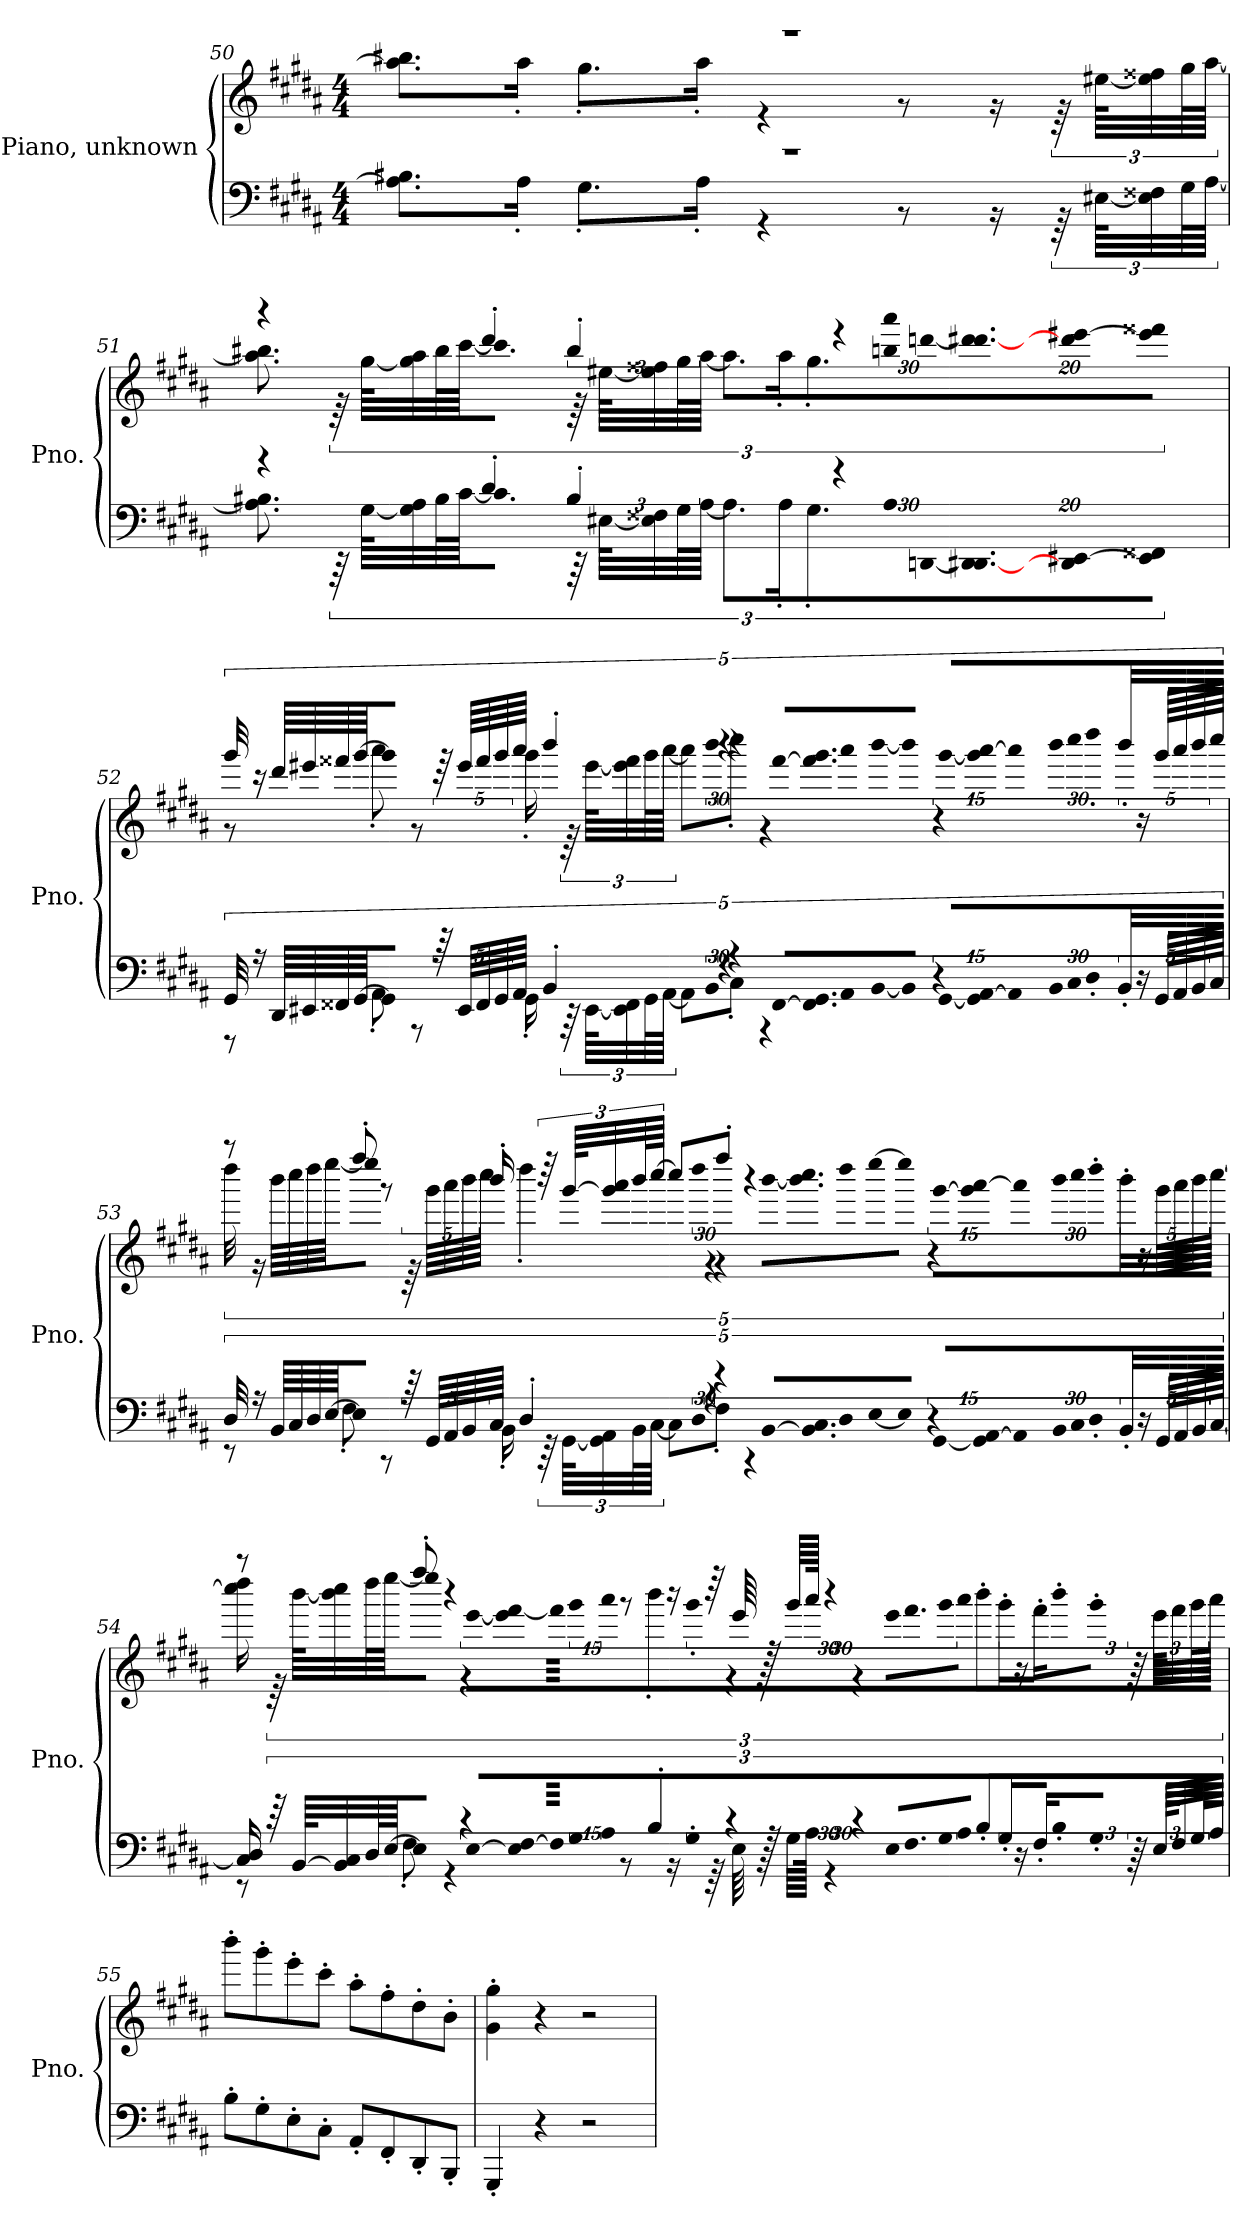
**kern	**kern
*part1	*part1
*staff2	*staff1
*I"Piano, unknown	*
*I'Pno.	*
!!LO:LB:g=z
*clefF4	*clefG2
*k[f#c#g#d#a#]	*k[f#c#g#d#a#]
*M4/4	*M4/4
=50	=50
*^	*^
1r	8.A#\] 8.B#X\L	1r	8.aa#\] 8.bb#X\L
.	16A#'\Jk	.	16aa#'\Jk
.	8.G#'\L	.	8.gg#'\L
.	16A#'\Jk	.	16aa#'\Jk
.	4r	.	4r
.	8r	.	8r
.	16r	.	16r
.	96r	.	96r
.	[96E#X\KLLL	.	[96ee#X\KLLL
.	48E#\] 48F##X\	.	48ee#\] 48ff##X\
.	96G#\L	.	96gg#\L
.	[96A#\JJJJ	.	[96aa#\JJJJ
!!LO:LB:g=z	!!
=51	=51	=51	=51
4r	8.A#\] 8.B#X\	4r	8.aa#\] 8.bb#X\
.	96r	.	96r
.	[96G#\KLLL	.	[96gg#\KLLL
.	48G#\] 48A#\	.	48gg#\] 48aa#\
.	96B#\L	.	96bb#\L
.	[96c#\JJJ	.	[96ccc#\JJJ
4d#'/	8.c#\J]	4ddd#'/	8.ccc#\J]
.	96r	.	96r
.	[96E#X\KLLL	.	[96ee#X\KLLL
.	48E#\] 48F##X\	.	48ee#\] 48ff##X\
.	96G#\L	.	96gg#\L
.	[96A#\JJJJ	.	[96aa#\JJJJ
4B#'/	8.A#\L]	4bb#'/	8.aa#\L]
.	16A#'\K	.	16aa#'\K
4r	8.G#'\	4r	8.gg#'\
*	*Xbrackettup	*	*
!	!LO:N:vis=256	!	!
*	*	*	*Xbrackettup
!	!	!	!LO:N:vis=256
.	1920%17A#\LLLL	.	1920%17bbn\ 1920%17aaa#\LLLL
!	!LO:N:vis=256	!	!LO:N:vis=256
.	[1920%17DDn\J	.	[1920%17dddn\J
!	!LO:N:vis=64.	!	!LO:N:vis=64.
.	640%17DD\] [640%17DD#X\	.	640%17ddd\] [640%17ddd#X\
.	1920ryy	.	1920ryy
!	!LO:N:vis=256	!	!LO:N:vis=256
.	1920%17DD#\] [1920%17EE#X\L	.	1920%17ddd#\] [1920%17eee#X\L
!	!LO:N:vis=256	!	!LO:N:vis=256
.	1920%17EE#\] 1920%17FF##X\JJJJJ	.	1920%17eee#\] 1920%17fff##X\JJJJJ
!!LO:LB:g=z	!!
=52	=52	=52	=52
*brackettup	*	*brackettup	*
40GG#/	8r	40ggg#/	8r
20r	.	20r	.
80DD#/LLLL	.	80ddd#/LLLL	.
80EE#X/	.	80eee#X/	.
80FF##X/	.	80fff##X/	.
[80GG#/JJ	.	[80ggg#/JJ	.
16GG#/JJ]	8AA#'\	16ggg#/JJ]	8aaa#'\
80r	.	80r	.
80EE#/LLLL	.	80eee#/LLLL	.
80FF##/	.	80fff##/	.
80GG#/	.	80ggg#/	.
80AA#/JJJJ	.	80aaa#/JJJJ	.
4BB'/	8r	4bbb'/	8r
.	16GG#'\	.	16ggg#'\
.	96r	.	96r
.	[96EE#\KLLL	.	[96eee#\KLLL
.	48EE#\] 48FF##\	.	48eee#\] 48fff##\
.	96GG#\L	.	96ggg#\L
.	[96AA#\JJJJ	.	[96aaa#\JJJJ
!LO:N:vis=64	!	!LO:N:vis=64	!
960%17BB/	8AA#\L]	960%17bbb/	8aaa#\L]
!LO:N:vis=64	!	!LO:N:vis=64	!
960%17r	.	960%17r	.
1920ryy	.	1920ryy	.
!LO:N:vis=32	!	!LO:N:vis=32	!
640%23r	.	640%23r	.
!LO:N:vis=256	!	!LO:N:vis=256	!
[1920%17FF##/KLLLL	.	[1920%17fff##/KLLLL	.
!LO:N:vis=64.	!	!LO:N:vis=64.	!
640%17FF##/] 640%17GG#/	.	640%17fff##/] 640%17ggg#/	.
!LO:N:vis=256	!	!LO:N:vis=256	!
1920%17AA#/L	.	1920%17aaa#/L	.
!LO:N:vis=256	!	!LO:N:vis=256	!
[1920%17BB/JJJ	.	[1920%17bbb/JJJ	.
16BB/JJ]	8C#'\J	16bbb/JJ]	8cccc#'\J
!LO:N:vis=128	!	!LO:N:vis=128	!
1920%17r	.	1920%17r	.
!LO:N:vis=256	!	!LO:N:vis=256	!
[1920%17GG#/LLLLL	.	[1920%17ggg#/LLLLL	.
!LO:N:vis=256	!	!LO:N:vis=256	!
1920%17GG#/] [1920%17AA#/J	.	1920%17ggg#/] [1920%17aaa#/J	.
!LO:N:vis=64	!	!LO:N:vis=64	!
960%17AA#/]	.	960%17aaa#/]	.
1920ryy	.	1920ryy	.
!LO:N:vis=256	!	!LO:N:vis=256	!
1920%17BB/L	.	1920%17bbb/L	.
!LO:N:vis=256	!	!LO:N:vis=256	!
1920%17C#/JJJJ	.	1920%17cccc#/JJJJ	.
8D#'/	4r	8dddd#'/	4r
40BB'/Jkk	.	40bbb'/Jkk	.
20r	.	20r	.
80GG#/LLLL	.	80ggg#/LLLL	.
80AA#/	.	80aaa#/	.
80BB/	.	80bbb/	.
80C#/JJJJ	.	80cccc#/JJJJ	.
!!LO:LB:g=z	!!
=53	=53	=53	=53
40D#/	8r	8r	40dddd#\
20r	.	.	20r
80BB/LLLL	.	.	80bbb\LLLL
80C#/	.	.	80cccc#\
80D#/	.	.	80dddd#\
[80E/JJ	.	.	[80eeee\JJ
16E/JJ]	8F#'\	8ffff#'/	16eeee\JJ]
80r	.	.	80r
80GG#/LLLL	.	.	80ggg#\LLLL
80AA#/	.	.	80aaa#\
80BB/	.	.	80bbb\
80C#/JJJJ	.	.	80cccc#\JJJJ
4D#'/	8r	8r	4dddd#'\
.	16BB'\	16bbb'/	.
.	96r	96r	.
.	[96GG#\KLLL	[96ggg#/KLLL	.
.	48GG#\] 48AA#\	48ggg#/] 48aaa#/	.
.	96BB\L	96bbb/L	.
.	[96C#\JJJJ	[96cccc#/JJJJ	.
!LO:N:vis=64	!	!	!LO:N:vis=64
960%17D#/	8C#\L]	8cccc#/L]	960%17dddd#\
!LO:N:vis=64	!	!	!LO:N:vis=64
960%17r	.	.	960%17r
1920ryy	.	.	1920ryy
!LO:N:vis=32	!	!	!LO:N:vis=32
640%23r	.	.	640%23r
!LO:N:vis=256	!	!	!LO:N:vis=256
[1920%17BB/KLLLL	.	.	[1920%17bbb\KLLLL
!LO:N:vis=64.	!	!	!LO:N:vis=64.
640%17BB/] 640%17C#/	.	.	640%17bbb\] 640%17cccc#\
!LO:N:vis=256	!	!	!LO:N:vis=256
1920%17D#/L	.	.	1920%17dddd#\L
!LO:N:vis=256	!	!	!LO:N:vis=256
[1920%17E/JJJ	.	.	[1920%17eeee\JJJ
16E/JJ]	8F#'\J	8ffff#'/J	16eeee\JJ]
!LO:N:vis=128	!	!	!LO:N:vis=128
1920%17r	.	.	1920%17r
!LO:N:vis=256	!	!	!LO:N:vis=256
[1920%17GG#/LLLLL	.	.	[1920%17ggg#\LLLLL
!LO:N:vis=256	!	!	!LO:N:vis=256
1920%17GG#/] [1920%17AA#/J	.	.	1920%17ggg#\] [1920%17aaa#\J
!LO:N:vis=64	!	!	!LO:N:vis=64
960%17AA#/]	.	.	960%17aaa#\]
1920ryy	.	.	1920ryy
!LO:N:vis=256	!	!	!LO:N:vis=256
1920%17BB/L	.	.	1920%17bbb\L
!LO:N:vis=256	!	!	!LO:N:vis=256
1920%17C#/JJJJ	.	.	1920%17cccc#\JJJJ
8D#'/	4r	4r	8dddd#'\
40BB'/Jkk	.	.	40bbb'\Jkk
20r	.	.	20r
80GG#/LLLL	.	.	80ggg#\LLLL
80AA#/	.	.	80aaa#\
80BB/	.	.	80bbb\
[80C#/JJJJ	.	.	[80cccc#\JJJJ
!!LO:LB:g=z	!!
=54	=54	=54	=54
16C#/] 16D#/	8r	8r	16cccc#\] 16dddd#\
96r	.	.	96r
[96BB/KLLL	.	.	[96bbb\KLLL
48BB/] 48C#/	.	.	48bbb\] 48cccc#\
96D#/L	.	.	96dddd#\L
[96E/JJ	.	.	[96eeee\JJ
16E/JJ]	8F#'\	8ffff#'/	16eeee\JJ]
!LO:N:vis=128	!	!	!LO:N:vis=128
1920%17r	.	.	1920%17r
!LO:N:vis=256	!	!	!LO:N:vis=256
[1920%17E/LLLLL	.	.	[1920%17eee\LLLLL
!LO:N:vis=256	!	!	!LO:N:vis=256
1920%17E/] [1920%17F#/J	.	.	1920%17eee\] [1920%17fff#\J
!LO:N:vis=64	!	!	!LO:N:vis=64
960%17F#/]	.	.	960%17fff#\]
1920ryy	.	.	1920ryy
!LO:N:vis=256	!	!	!LO:N:vis=256
1920%17G#/L	.	.	1920%17ggg#\L
!LO:N:vis=256	!	!	!LO:N:vis=256
1920%17A#/JJJJ	.	.	1920%17aaa#\JJJJ
8B'/	4r	4r	8bbb'\
!LO:N:vis=64	!	!	!LO:N:vis=64
960%17G#'/Jkkk	.	.	960%17ggg#'\Jkkk
!LO:N:vis=64	!	!	!LO:N:vis=64
960%17r	.	.	960%17r
1920ryy	.	.	1920ryy
!LO:N:vis=32	!	!	!LO:N:vis=32
640%23r	.	.	640%23r
!LO:N:vis=256	!	!	!LO:N:vis=256
1920%17E/KLLLL	.	.	1920%17eee\KLLLL
!LO:N:vis=64.	!	!	!LO:N:vis=64.
640%17F#/	.	.	640%17fff#\
!LO:N:vis=256	!	!	!LO:N:vis=256
1920%17G#/L	.	.	1920%17ggg#\L
!LO:N:vis=256	!	!	!LO:N:vis=256
1920%17A#/JJJJJ	.	.	1920%17aaa#\JJJJJ
8B'/L	8r	8r	8bbb'\L
24G#'/Jk	16r	16r	24ggg#'\Jk
24r	.	.	24r
.	64r	64r	.
.	64E\	64eee/	.
24F#'/KL	.	.	24fff#'\KL
.	128r	128r	.
.	64G#\LLLL	64ggg#/LLLL	.
.	128A#\JJJJk	128aaa#/JJJJk	.
8B'/	4r	4r	8bbb'\
16G#'/Jk	.	.	16ggg#'\Jk
96r	.	.	96r
96E/KLLL	.	.	96eee\KLLL
48F#/	.	.	48fff#\
96G#/L	.	.	96ggg#\L
96A#/JJJJ	.	.	96aaa#\JJJJ
*v	*v	*	*
*	*v	*v
!!LO:PB:g=z
=55	=55
8B'\L	8bbb'\L
8G#'\	8ggg#'\
8E'\	8eee'\
8C#'\J	8ccc#'\J
8AA#'/L	8aa#'\L
8FF#'/	8ff#'\
8DD#'/	8dd#'\
8BBB'/J	8b'\J
=56	=56
4GGG#'/	4g#\' 4gg#\'
4r	4r
2r	2r
=	=
*-	*-
